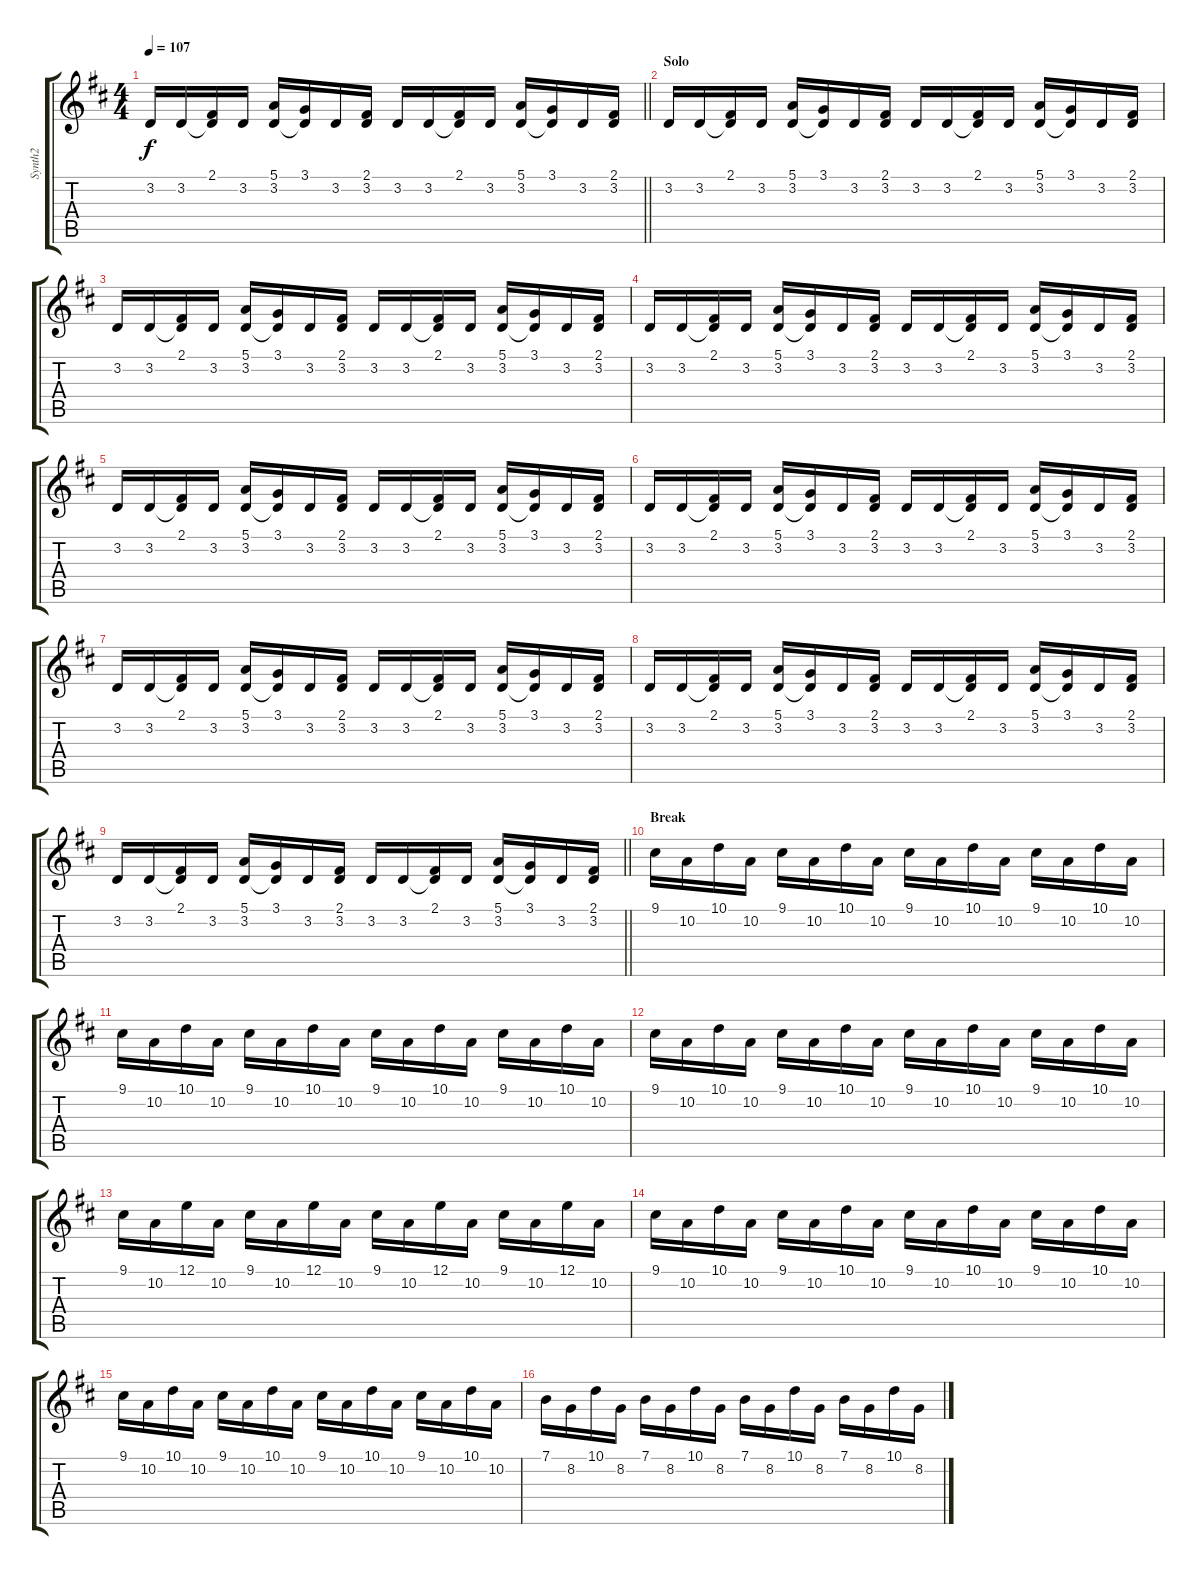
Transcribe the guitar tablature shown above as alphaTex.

\track ("Synth2" "Synth2") {instrument ocarina}
\staff {score tabs}
\tuning (E4 B3 G3 D3 A2 E2) {hide}
\ts (4 4)
\tempo 107
\clef g2
\barLineRight lightlight
\ks d
3.2.16{dy f} 3.2.16 (2.1 3.2{t}).16 3.2.16 (5.1 3.2).16 (3.1 3.2{t}).16 3.2.16 (2.1 3.2).16 3.2.16 3.2.16 (2.1 3.2{t}).16 3.2.16 (5.1 3.2).16 (3.1 3.2{t}).16 3.2.16 (2.1 3.2).16 |
\section ("" "Solo")
3.2.16 3.2.16 (2.1 3.2{t}).16 3.2.16 (5.1 3.2).16 (3.1 3.2{t}).16 3.2.16 (2.1 3.2).16 3.2.16 3.2.16 (2.1 3.2{t}).16 3.2.16 (5.1 3.2).16 (3.1 3.2{t}).16 3.2.16 (2.1 3.2).16 |
3.2.16 3.2.16 (2.1 3.2{t}).16 3.2.16 (5.1 3.2).16 (3.1 3.2{t}).16 3.2.16 (2.1 3.2).16 3.2.16 3.2.16 (2.1 3.2{t}).16 3.2.16 (5.1 3.2).16 (3.1 3.2{t}).16 3.2.16 (2.1 3.2).16 |
3.2.16 3.2.16 (2.1 3.2{t}).16 3.2.16 (5.1 3.2).16 (3.1 3.2{t}).16 3.2.16 (2.1 3.2).16 3.2.16 3.2.16 (2.1 3.2{t}).16 3.2.16 (5.1 3.2).16 (3.1 3.2{t}).16 3.2.16 (2.1 3.2).16 |
3.2.16 3.2.16 (2.1 3.2{t}).16 3.2.16 (5.1 3.2).16 (3.1 3.2{t}).16 3.2.16 (2.1 3.2).16 3.2.16 3.2.16 (2.1 3.2{t}).16 3.2.16 (5.1 3.2).16 (3.1 3.2{t}).16 3.2.16 (2.1 3.2).16 |
3.2.16 3.2.16 (2.1 3.2{t}).16 3.2.16 (5.1 3.2).16 (3.1 3.2{t}).16 3.2.16 (2.1 3.2).16 3.2.16 3.2.16 (2.1 3.2{t}).16 3.2.16 (5.1 3.2).16 (3.1 3.2{t}).16 3.2.16 (2.1 3.2).16 |
3.2.16 3.2.16 (2.1 3.2{t}).16 3.2.16 (5.1 3.2).16 (3.1 3.2{t}).16 3.2.16 (2.1 3.2).16 3.2.16 3.2.16 (2.1 3.2{t}).16 3.2.16 (5.1 3.2).16 (3.1 3.2{t}).16 3.2.16 (2.1 3.2).16 |
3.2.16 3.2.16 (2.1 3.2{t}).16 3.2.16 (5.1 3.2).16 (3.1 3.2{t}).16 3.2.16 (2.1 3.2).16 3.2.16 3.2.16 (2.1 3.2{t}).16 3.2.16 (5.1 3.2).16 (3.1 3.2{t}).16 3.2.16 (2.1 3.2).16 |
\barLineRight lightlight
3.2.16 3.2.16 (2.1 3.2{t}).16 3.2.16 (5.1 3.2).16 (3.1 3.2{t}).16 3.2.16 (2.1 3.2).16 3.2.16 3.2.16 (2.1 3.2{t}).16 3.2.16 (5.1 3.2).16 (3.1 3.2{t}).16 3.2.16 (2.1 3.2).16 |
\section ("" "Break")
9.1.16 10.2.16 10.1.16 10.2.16 9.1.16 10.2.16 10.1.16 10.2.16 9.1.16 10.2.16 10.1.16 10.2.16 9.1.16 10.2.16 10.1.16 10.2.16 |
9.1.16 10.2.16 10.1.16 10.2.16 9.1.16 10.2.16 10.1.16 10.2.16 9.1.16 10.2.16 10.1.16 10.2.16 9.1.16 10.2.16 10.1.16 10.2.16 |
9.1.16 10.2.16 10.1.16 10.2.16 9.1.16 10.2.16 10.1.16 10.2.16 9.1.16 10.2.16 10.1.16 10.2.16 9.1.16 10.2.16 10.1.16 10.2.16 |
9.1.16 10.2.16 12.1.16 10.2.16 9.1.16 10.2.16 12.1.16 10.2.16 9.1.16 10.2.16 12.1.16 10.2.16 9.1.16 10.2.16 12.1.16 10.2.16 |
9.1.16 10.2.16 10.1.16 10.2.16 9.1.16 10.2.16 10.1.16 10.2.16 9.1.16 10.2.16 10.1.16 10.2.16 9.1.16 10.2.16 10.1.16 10.2.16 |
9.1.16 10.2.16 10.1.16 10.2.16 9.1.16 10.2.16 10.1.16 10.2.16 9.1.16 10.2.16 10.1.16 10.2.16 9.1.16 10.2.16 10.1.16 10.2.16 |
7.1.16 8.2.16 10.1.16 8.2.16 7.1.16 8.2.16 10.1.16 8.2.16 7.1.16 8.2.16 10.1.16 8.2.16 7.1.16 8.2.16 10.1.16 8.2.16
